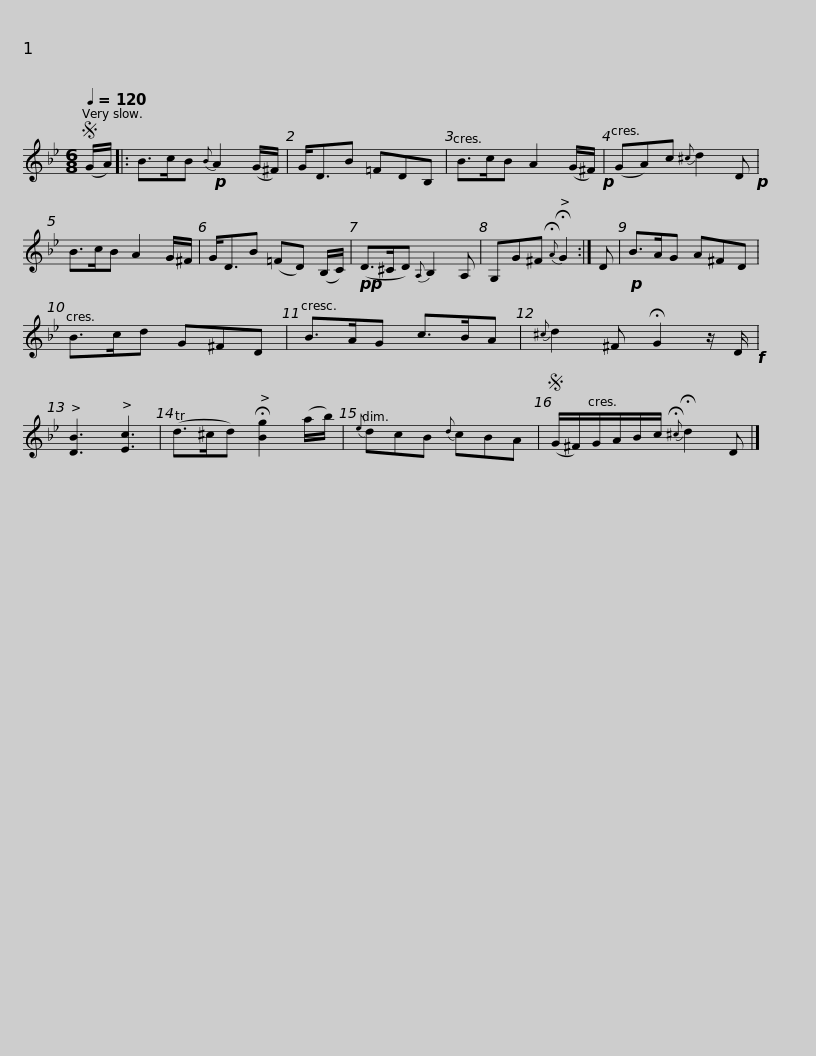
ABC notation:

X:1
L:1/8
Q:1/4=120
M:6/8
I:linebreak $
K:Gmin
V:1 treble
V:1
S (G/A/) |: B>cB!p!{B} A2 (G/^F/) | G<DB =FDB, | B>cB A2 (G/^F/)!p! | (GA)c{^c} d2 D!p! | %5
 B>cB A2 G/^F/ |$ G<DB (=FD) (B,/C/) |!pp! (D>^CD){A,} B,2 A, | G,G^F{!fermata!A} !fermata!G2 :| D | %10
!p! B>AG A^FD | B>cd G^FD |$ B>AG c>BA |{^c} d2 ^F !fermata!G2 z/ D/!f! | [DB]3 [Ec]3 | %15
 (Td>^cd) !fermata![Bg]2 (a/b/) |{e} dcB{d} cBA |S (G/^F/)G/A/B/c/{!fermata!^c} !fermata!d2 D |] %18
